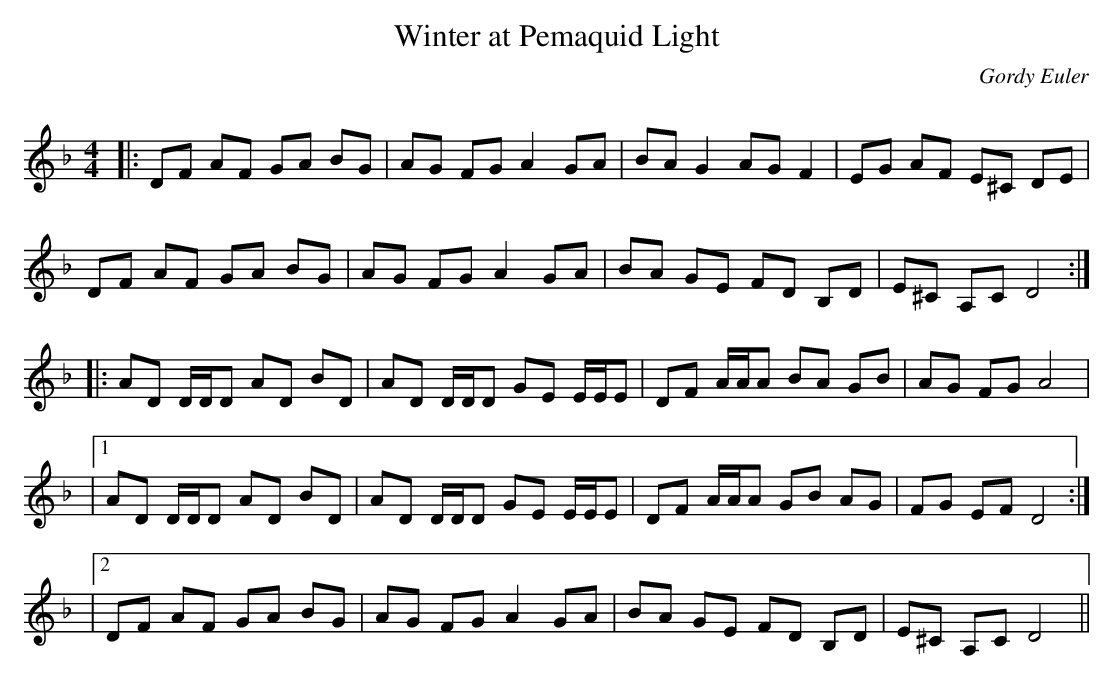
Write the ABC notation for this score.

X:1
T: Winter at Pemaquid Light
C:Gordy Euler
Q: 232
K:Dm
M:4/4
L:1/8
|:DF AF GA BG|AG FG A2 GA|BA G2 AG F2|EG AF E^C DE|
DF AF GA BG|AG FG A2 GA|BA GE FD B,D|E^C A,C D4:|
|:AD D1/2D1/2D AD BD|AD D1/2D1/2D GE E1/2E1/2E|DF A1/2A1/2A BA GB|AG FG A4|
|1AD D1/2D1/2D AD BD|AD D1/2D1/2D GE E1/2E1/2E|DF A1/2A1/2A GB AG|FG EF D4:|
|2DF AF GA BG|AG FG A2 GA|BA GE FD B,D|E^C A,C D4||
